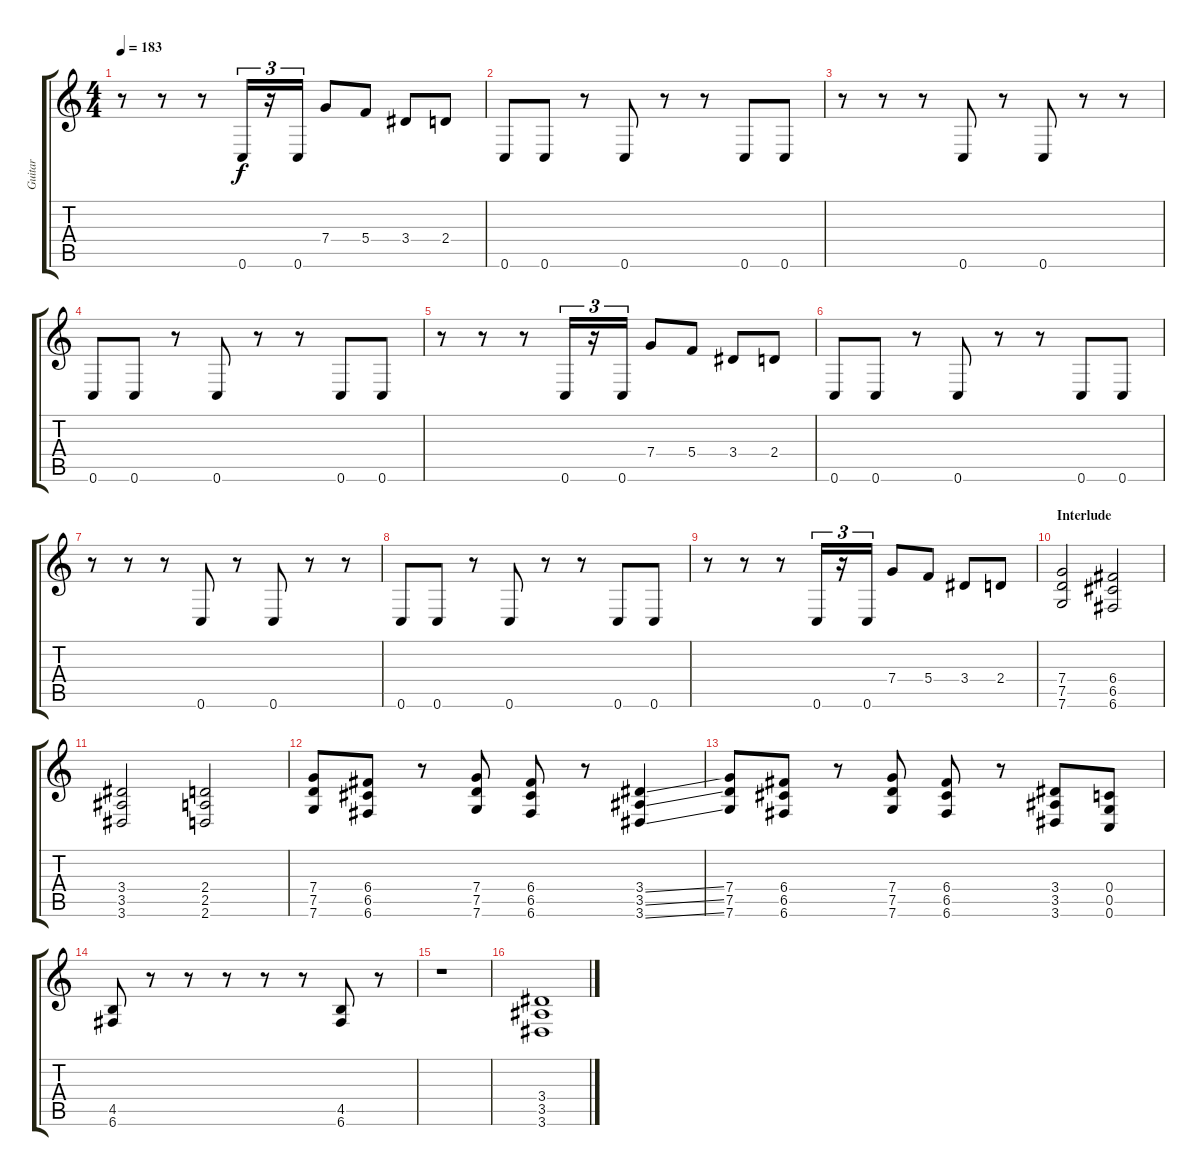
\track ("Guitar" "Guitar") {instrument distortionguitar}
\staff {score tabs}
\tuning (D4 A3 F3 C3 G2 C2) {hide}
\ts (4 4)
\tempo 183
\clef g2
\ks c
r.8{dy f} r.8 r.8 0.6.16{tu (3 2)} r.16{tu (3 2)} 0.6.16{tu (3 2)} 7.4.8 5.4.8 3.4.8 2.4.8 |
\section ("" "")
0.6.8 0.6.8 r.8 0.6.8 r.8 r.8 0.6.8 0.6.8 |
r.8 r.8 r.8 0.6.8 r.8 0.6.8 r.8 r.8 |
0.6.8 0.6.8 r.8 0.6.8 r.8 r.8 0.6.8 0.6.8 |
r.8 r.8 r.8 0.6.16{tu (3 2)} r.16{tu (3 2)} 0.6.16{tu (3 2)} 7.4.8 5.4.8 3.4.8 2.4.8 |
0.6.8 0.6.8 r.8 0.6.8 r.8 r.8 0.6.8 0.6.8 |
r.8 r.8 r.8 0.6.8 r.8 0.6.8 r.8 r.8 |
0.6.8 0.6.8 r.8 0.6.8 r.8 r.8 0.6.8 0.6.8 |
r.8 r.8 r.8 0.6.16{tu (3 2)} r.16{tu (3 2)} 0.6.16{tu (3 2)} 7.4.8 5.4.8 3.4.8 2.4.8 |
\section ("" "Interlude")
(7.4 7.5 7.6).2 (6.4 6.5 6.6).2 |
(3.4 3.5 3.6).2 (2.4 2.5 2.6).2 |
(7.4 7.5 7.6).8 (6.4 6.5 6.6).8 r.8 (7.4 7.5 7.6).8 (6.4 6.5 6.6).8 r.8 (3.4{ss} 3.5{ss} 3.6{ss}).4 |
(7.4 7.5 7.6).8 (6.4 6.5 6.6).8 r.8 (7.4 7.5 7.6).8 (6.4 6.5 6.6).8 r.8 (3.4 3.5 3.6).8 (0.4 0.5 0.6).8 |
(4.5 6.6).8 r.8 r.8 r.8 r.8 r.8 (4.5 6.6).8 r.8 |
r.1 |
(3.4 3.5 3.6).1
